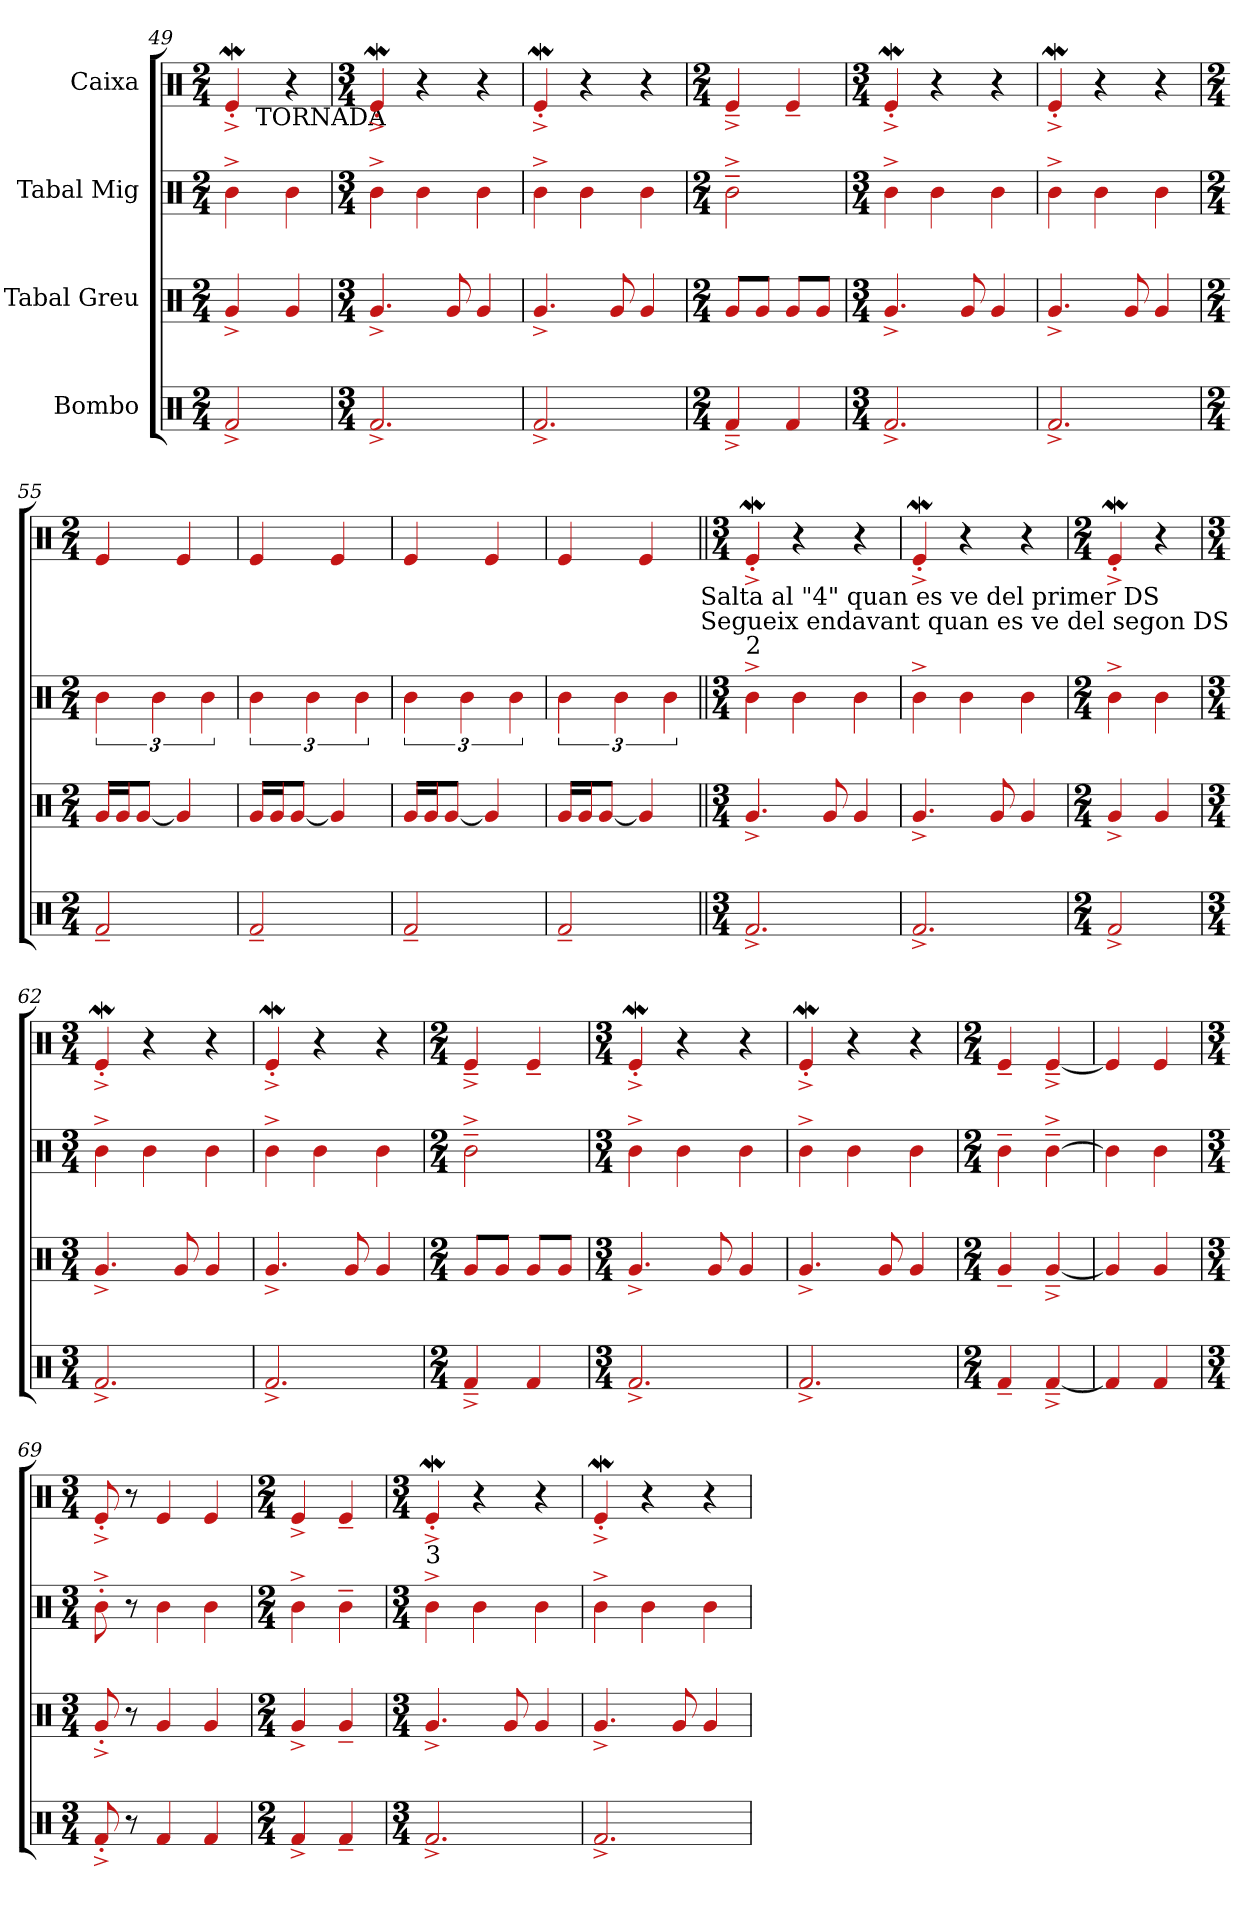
**kern	**kern	**kern	**kern
*part4	*part3	*part2	*part1
*staff4	*staff3	*staff2	*staff1
*I"Bombo	*I"Tabal Greu	*I"Tabal Mig	*I"Caixa
*clefX	*clefX	*clefX	*clefX
*k[]	*k[]	*k[]	*k[]
*M2/4	*M2/4	*M2/4	*M2/4
=49	=49	=49	=49
*	*	*	*^
2f^/	4g^/	4b^\	4eW'^/	8ryy
!	!	!	!	!LO:TX:b:t=TORNADA
.	.	.	.	4.ryy
.	4g/	4b\	4r	.
*	*	*	*v	*v
=50	=50	=50	=50
*M3/4	*M3/4	*M3/4	*M3/4
2.f^/	4.g^/	4b^\	4eW'^/
.	.	4b\	4r
.	8g/	.	.
.	4g/	4b\	4r
=51	=51	=51	=51
2.f^/	4.g^/	4b^\	4eW'^/
.	.	4b\	4r
.	8g/	.	.
.	4g/	4b\	4r
=52	=52	=52	=52
*M2/4	*M2/4	*M2/4	*M2/4
4f~^/	8g/L	2b~^\	4e~^/
.	8g/J	.	.
4f/	8g/L	.	4e~/
.	8g/J	.	.
!!LO:PB:g=z
=53	=53	=53	=53
*M3/4	*M3/4	*M3/4	*M3/4
2.f^/	4.g^/	4b^\	4eW'^/
.	.	4b\	4r
.	8g/	.	.
.	4g/	4b\	4r
=54	=54	=54	=54
2.f^/	4.g^/	4b^\	4eW'^/
.	.	4b\	4r
.	8g/	.	.
.	4g/	4b\	4r
=55	=55	=55	=55
*M2/4	*M2/4	*M2/4	*M2/4
2f~/	16g/LL	6b\	4e/
.	16g/J	.	.
.	[8g/J	.	.
.	.	6b\	.
.	4g/]	.	4e/
.	.	6b\	.
=56	=56	=56	=56
2f~/	16g/LL	6b\	4e/
.	16g/J	.	.
.	[8g/J	.	.
.	.	6b\	.
.	4g/]	.	4e/
.	.	6b\	.
=57	=57	=57	=57
2f~/	16g/LL	6b\	4e/
.	16g/J	.	.
.	[8g/J	.	.
.	.	6b\	.
.	4g/]	.	4e/
.	.	6b\	.
=58	=58	=58	=58
2f~/	16g/LL	6b\	4e/
.	16g/J	.	.
.	[8g/J	.	.
.	.	6b\	.
.	4g/]	.	4e/
.	.	6b\	.
!	!	!	!LO:TX:b:t=Salta al "4" quan es ve del primer DS
!	!	!	!LO:TX:b:t=Segueix endavant quan es ve del segon DS
!!LO:LB:g=z
=59||	=59||	=59||	=59||
*M3/4	*M3/4	*M3/4	*M3/4
!	!	!	!LO:TX:b:t=2
2.f^/	4.g^/	4b^\	4eW'^/
.	.	4b\	4r
.	8g/	.	.
.	4g/	4b\	4r
=60	=60	=60	=60
2.f^/	4.g^/	4b^\	4eW'^/
.	.	4b\	4r
.	8g/	.	.
.	4g/	4b\	4r
=61	=61	=61	=61
*M2/4	*M2/4	*M2/4	*M2/4
2f^/	4g^/	4b^\	4eW'^/
.	4g/	4b\	4r
=62	=62	=62	=62
*M3/4	*M3/4	*M3/4	*M3/4
2.f^/	4.g^/	4b^\	4eW'^/
.	.	4b\	4r
.	8g/	.	.
.	4g/	4b\	4r
!!LO:LB:g=z
=63	=63	=63	=63
2.f^/	4.g^/	4b^\	4eW'^/
.	.	4b\	4r
.	8g/	.	.
.	4g/	4b\	4r
=64	=64	=64	=64
*M2/4	*M2/4	*M2/4	*M2/4
4f~^/	8g/L	2b~^\	4e~^/
.	8g/J	.	.
4f/	8g/L	.	4e~/
.	8g/J	.	.
=65	=65	=65	=65
*M3/4	*M3/4	*M3/4	*M3/4
2.f^/	4.g^/	4b^\	4eW'^/
.	.	4b\	4r
.	8g/	.	.
.	4g/	4b\	4r
=66	=66	=66	=66
2.f^/	4.g^/	4b^\	4eW'^/
.	.	4b\	4r
.	8g/	.	.
.	4g/	4b\	4r
!!LO:PB:g=z
=67	=67	=67	=67
*M2/4	*M2/4	*M2/4	*M2/4
4f~/	4g~/	4b~\	4e~/
[4f~^/	[4g~^/	[4b~^\	[4e~^/
=68	=68	=68	=68
4f/]	4g/]	4b\]	4e/]
4f/	4g/	4b\	4e/
=69	=69	=69	=69
*M3/4	*M3/4	*M3/4	*M3/4
8f'^/	8g'^/	8b'^\	8e'^/
8r	8r	8r	8r
4f/	4g/	4b\	4e/
4f/	4g/	4b\	4e/
=70	=70	=70	=70
*M2/4	*M2/4	*M2/4	*M2/4
4f^/	4g^/	4b^\	4e^/
4f~/	4g~/	4b~\	4e~/
!!LO:LB:g=z
=71	=71	=71	=71
*M3/4	*M3/4	*M3/4	*M3/4
!	!	!	!LO:TX:b:t=3
2.f^/	4.g^/	4b^\	4eW'^/
.	.	4b\	4r
.	8g/	.	.
.	4g/	4b\	4r
=72	=72	=72	=72
2.f^/	4.g^/	4b^\	4eW'^/
.	.	4b\	4r
.	8g/	.	.
.	4g/	4b\	4r
=	=	=	=
*-	*-	*-	*-
